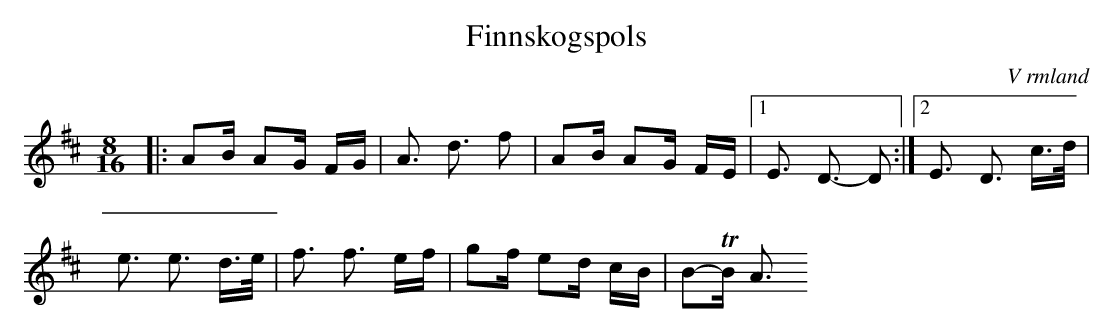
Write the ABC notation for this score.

X:1
T:Finnskogspols
O:V rmland
M:8/16
L:1/16
K:D
|: A2B A2G FG | A3 d3 f2 | A2B A2G FE |1 E3 D3- D2 :|2 E3 D3 c>d |
e3 e3 d>e | f3 f3 ef | g2f e2d cB | B2-TB A3
